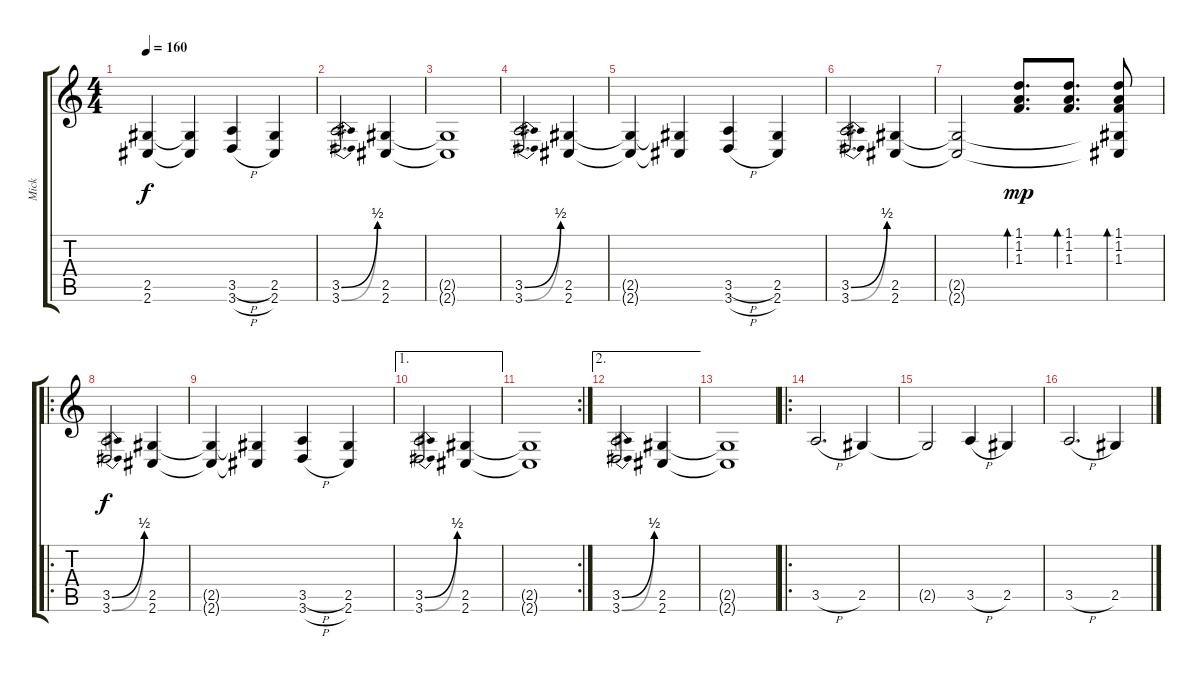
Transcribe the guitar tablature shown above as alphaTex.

\track ("Mick" "Mick") {instrument distortionguitar}
\staff {score tabs}
\tuning (Db4 Ab3 E3 B2 Gb2 B1) {hide}
\ts (4 4)
\tempo 160
\clef g2
\ks c
(2.5{t} 2.6{t}).4{dy f} (2.5{t} 2.6{t}).4 (3.5{h} 3.6{h}).4 (2.5 2.6).4 |
(3.5{be (bend 0 0 60 2)} 3.6{be (bend 0 0 60 2)}).2{d} (2.5 2.6).4 |
(2.5{t} 2.6{t}).1 |
(3.5{be (bend 0 0 60 2)} 3.6{be (bend 0 0 60 2)}).2{d} (2.5 2.6).4 |
(2.5{t} 2.6{t}).4 (2.5{t} 2.6{t}).4 (3.5{h} 3.6{h}).4 (2.5 2.6).4 |
(3.5{be (bend 0 0 60 2)} 3.6{be (bend 0 0 60 2)}).2{d} (2.5 2.6).4 |
(2.5{t} 2.6{t}).2 (1.1 1.2 1.3).8{d bd 120 dy mp} (1.1 1.2 1.3).8{d bd 120} (1.1 1.2 1.3 2.5{t} 2.6{t}).8{bd 120} |
\ro
(3.5{be (bend 0 0 60 2)} 3.6{be (bend 0 0 60 2)}).2{d dy f} (2.5 2.6).4 |
(2.5{t} 2.6{t}).4 (2.5{t} 2.6{t}).4 (3.5{h} 3.6{h}).4 (2.5 2.6).4 |
\ae 1
(3.5{be (bend 0 0 60 2)} 3.6{be (bend 0 0 60 2)}).2{d} (2.5 2.6).4 |
\rc 2
(2.5{t} 2.6{t}).1 |
\ae 2
(3.5{be (bend 0 0 60 2)} 3.6{be (bend 0 0 60 2)}).2{d} (2.5 2.6).4 |
(2.5{t} 2.6{t}).1 |
\ro
3.5{h}.2{d} 2.5.4 |
2.5{t}.2 3.5{h}.4 2.5.4 |
3.5{h}.2{d} 2.5.4
